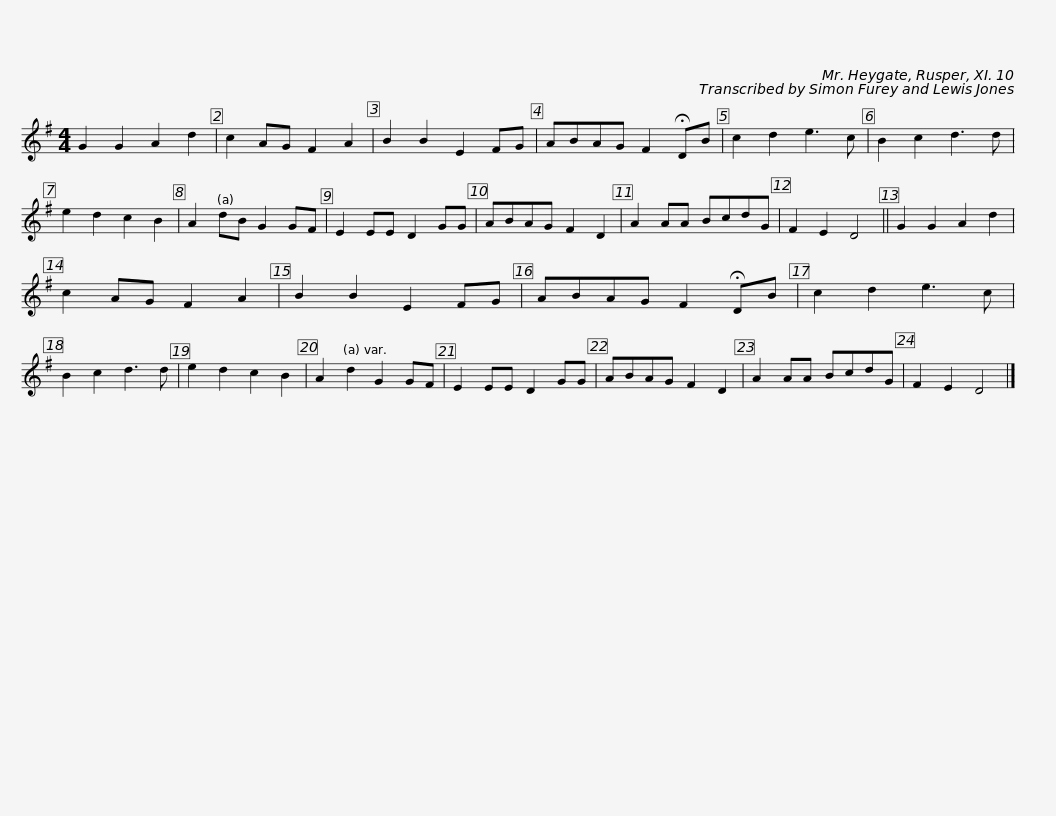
X:1
L:1/8
M:4/4
I:linebreak $
K:G
V:1 treble
V:1
 G2 G2 A2 d2 | c2 AG F2 A2 | B2 B2 E2 FG | ABAG F2 !fermata!DB | c2 d2 e3 c | %5
 B2 c2 d3 d |$ e2 d2 c2 B2 | A2 dB G2 GF | E2 EE D2 GG | ABAG F2 D2 | %10
 A2 AA BcdG | F2 E2 D4 ||$ G2 G2 A2 d2 | c2 AG F2 A2 | B2 B2 E2 FG | %15
 ABAG F2 !fermata!DB | c2 d2 e3 c | B2 c2 d3 d |$ e2 d2 c2 B2 | A2 d2 G2 GF | %20
 E2 EE D2 GG | ABAG F2 D2 | A2 AA BcdG | F2 E2 D4 |] %24
